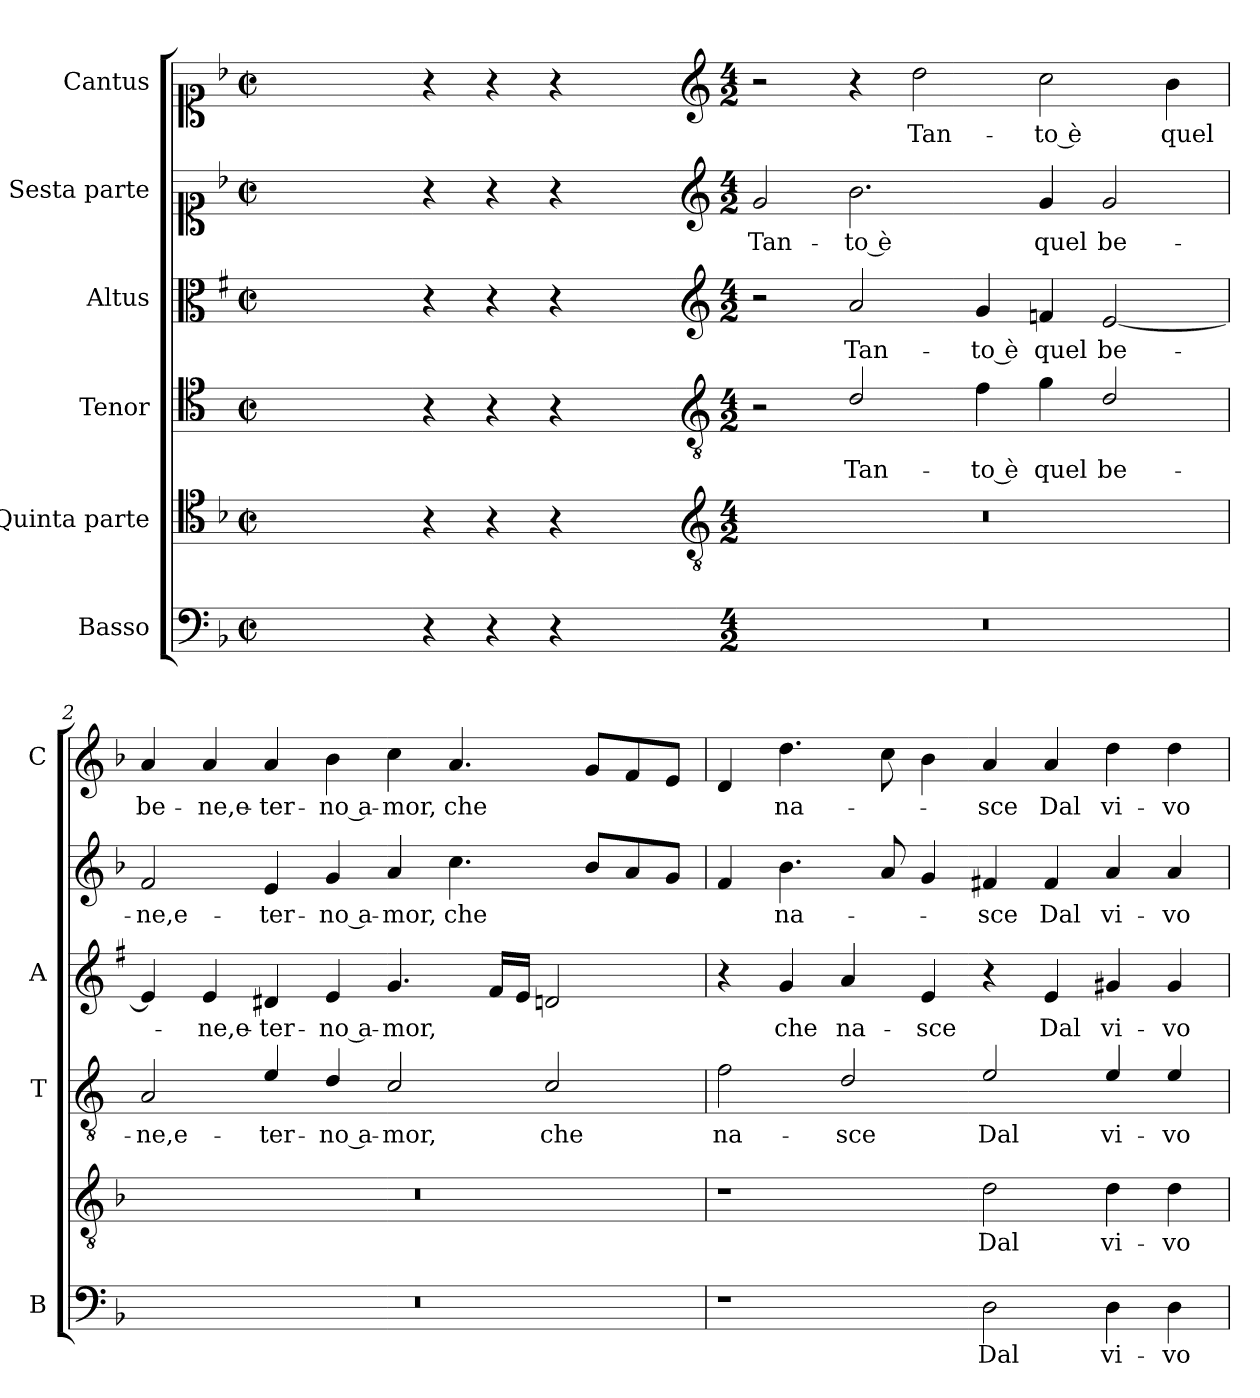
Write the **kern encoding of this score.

**kern	**text	**kern	**text	**kern	**text	**kern	**text	**kern	**text	**kern	**text
*part6	*part6	*part5	*part5	*part4	*part4	*part3	*part3	*part2	*part2	*part1	*part1
*staff6	*staff6	*staff5	*staff5	*staff4	*staff4	*staff3	*staff3	*staff2	*staff2	*staff1	*staff1
*I"Basso	*	*I"Quinta parte	*	*I"Tenor	*	*I"Altus	*	*I"Sesta parte	*	*I"Cantus	*
*I'B	*	*	*	*I'T	*	*I'A	*	*	*	*I'C	*
*clefF4	*	*clefC4	*	*clefC4	*	*clefC3	*	*clefC1	*	*clefC1	*
*	*	*	*	*ITrd4c7	*	*ITrd1c2	*	*	*	*	*
*k[b-]	*	*k[b-]	*	*k[b-]	*	*k[b-]	*	*k[b-]	*	*k[b-]	*
*F:	*	*F:	*	*F:	*	*F:	*	*F:	*	*F:	*
*M2/2	*	*M2/2	*	*M2/2	*	*M2/2	*	*M2/2	*	*M2/2	*
*met(c|)	*	*met(c|)	*	*met(c|)	*	*met(c|)	*	*met(c|)	*	*met(c|)	*
=	=	=	=	=	=	=	=	=	=	=	=
1ryy	.	1ryy	.	1ryy	.	1ryy	.	1ryy	.	1ryy	.
=1X-	=1X-	=1X-	=1X-	=1X-	=1X-	=1X-	=1X-	=1X-	=1X-	=1X-	=1X-
4r	.	4r	.	4r	.	4r	.	4r	.	4r	.
4r	.	4r	.	4r	.	4r	.	4r	.	4r	.
4r	.	4r	.	4r	.	4r	.	4r	.	4r	.
4ryy	.	4ryy	.	4ryy	.	4ryy	.	4ryy	.	4ryy	.
=1-	=1-	=1-	=1-	=1-	=1-	=1-	=1-	=1-	=1-	=1-	=1-
*	*	*clefGv2	*	*clefGv2	*	*clefG2	*	*clefG2	*	*clefG2	*
*M4/2	*	*M4/2	*	*M4/2	*	*M4/2	*	*M4/2	*	*M4/2	*
!	!	!	!	!	!	!	!	!	!LO:LY:b	!	!
0r	.	0r	.	2r	.	2r	.	2g/	Tan-	2r	.
!	!	!	!	!	!LO:LY:b	!	!LO:LY:b	!	!LO:LY:b	!	!
.	.	.	.	2G/	Tan-	2g/	Tan-	2.b-\	-to è	4r	.
!	!	!	!	!	!	!	!	!	!	!	!LO:LY:b
.	.	.	.	.	.	.	.	.	.	2dd\	Tan-
!	!	!	!	!	!LO:LY:b	!	!LO:LY:b	!	!	!	!
.	.	.	.	4B-\	-to è	4f/	-to è	.	.	.	.
!	!	!	!	!	!LO:LY:b	!	!LO:LY:b	!	!LO:LY:b	!	!LO:LY:b
.	.	.	.	4c\	quel	4e-X/	quel	4g/	quel	2cc\	-to è
!	!	!	!	!	!LO:LY:b	!	!LO:LY:b	!	!LO:LY:b	!	!
.	.	.	.	2G/	be-	[2d/	be-	2g/	be-	.	.
!	!	!	!	!	!	!	!	!	!	!	!LO:LY:b
.	.	.	.	.	.	.	.	.	.	4b-\	quel
=2	=2	=2	=2	=2	=2	=2	=2	=2	=2	=2	=2
!	!	!	!	!	!LO:LY:b	!	!	!	!LO:LY:b	!	!LO:LY:b
0r	.	0r	.	2D/	-ne,e-	4d/]	.	2f/	-ne,e-	4a/	be-
!	!	!	!	!	!	!	!LO:LY:b	!	!	!	!LO:LY:b
.	.	.	.	.	.	4d/	-ne,e-	.	.	4a/	-ne,e-
!	!	!	!	!	!LO:LY:b	!	!LO:LY:b	!	!LO:LY:b	!	!LO:LY:b
.	.	.	.	4A/	-ter-	4c#X/	-ter-	4e/	-ter-	4a/	-ter-
!	!	!	!	!	!LO:LY:b	!	!LO:LY:b	!	!LO:LY:b	!	!LO:LY:b
.	.	.	.	4G/	-no a-	4d/	-no a-	4g/	-no a-	4b-\	-no a-
!	!	!	!	!	!LO:LY:b	!	!LO:LY:b	!	!LO:LY:b	!	!LO:LY:b
.	.	.	.	2F/	-mor,	4.f/	-mor,	4a/	-mor,	4cc\	-mor,
!	!	!	!	!	!	!	!	!	!LO:LY:b	!	!LO:LY:b
.	.	.	.	.	.	.	.	4.cc\	che	4.a/	che
.	.	.	.	.	.	16e/LL	.	.	.	.	.
.	.	.	.	.	.	16d/JJ	.	.	.	.	.
!	!	!	!	!	!LO:LY:b	!	!	!	!	!	!
.	.	.	.	2F/	che	2cn/	.	.	.	.	.
.	.	.	.	.	.	.	.	8b-/L	.	8g/L	.
.	.	.	.	.	.	.	.	8a/	.	8f/	.
.	.	.	.	.	.	.	.	8g/J	.	8e/J	.
=3	=3	=3	=3	=3	=3	=3	=3	=3	=3	=3	=3
!	!	!	!	!	!LO:LY:b	!	!	!	!	!	!
1r	.	1r	.	2B-\	na-	4r	.	4f/	.	4d/	.
!	!	!	!	!	!	!	!LO:LY:b	!	!LO:LY:b	!	!LO:LY:b
.	.	.	.	.	.	4f/	che	4.b-\	na-	4.dd\	na-
!	!	!	!	!	!LO:LY:b	!	!LO:LY:b	!	!	!	!
.	.	.	.	2G/	-sce	4g/	na-	.	.	.	.
.	.	.	.	.	.	.	.	8a/	.	8cc\	.
!	!	!	!	!	!	!	!LO:LY:b	!	!	!	!
.	.	.	.	.	.	4d/	-sce	4g/	.	4b-\	.
!	!LO:LY:b	!	!LO:LY:b	!	!LO:LY:b	!	!	!	!LO:LY:b	!	!LO:LY:b
2D\	Dal	2d\	Dal	2A/	Dal	4r	.	4f#X/	-sce	4a/	-sce
!	!	!	!	!	!	!	!LO:LY:b	!	!LO:LY:b	!	!LO:LY:b
.	.	.	.	.	.	4d/	Dal	4f#/	Dal	4a/	Dal
!	!LO:LY:b	!	!LO:LY:b	!	!LO:LY:b	!	!LO:LY:b	!	!LO:LY:b	!	!LO:LY:b
4D\	vi-	4d\	vi-	4A/	vi-	4f#X/	vi-	4a/	vi-	4dd\	vi-
!	!LO:LY:b	!	!LO:LY:b	!	!LO:LY:b	!	!LO:LY:b	!	!LO:LY:b	!	!LO:LY:b
4D\	-vo	4d\	-vo	4A/	-vo	4f#/	-vo	4a/	-vo	4dd\	-vo
=	=	=	=	=	=	=	=	=	=	=	=
*-	*-	*-	*-	*-	*-	*-	*-	*-	*-	*-	*-
